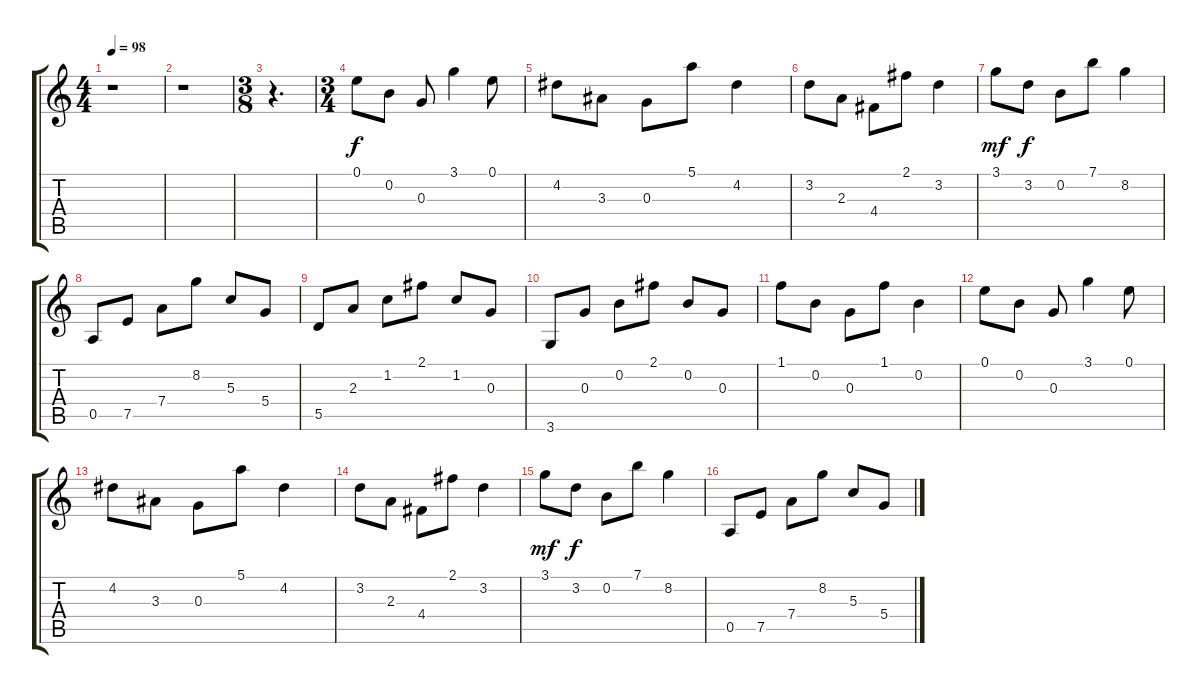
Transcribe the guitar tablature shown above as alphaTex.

\track "" {instrument electricguitarclean}
\staff {score tabs}
\tuning (E4 B3 G3 D3 A2 E2) {hide}
\ts (4 4)
\tempo 98
\clef g2
\ks c
r.1{dy f} |
r.1 |
\ts (3 8)
r.4{d} |
\ts (3 4)
0.1.8 0.2.8 0.3.8 3.1.4 0.1.8 |
4.2.8 3.3.8 0.3.8 5.1.8 4.2.4 |
3.2.8 2.3.8 4.4.8 2.1.8 3.2.4 |
3.1.8{dy mf} 3.2.8{dy f} 0.2.8 7.1.8 8.2.4 |
0.5.8 7.5.8 7.4.8 8.2.8 5.3.8 5.4.8 |
5.5.8 2.3.8 1.2.8 2.1.8 1.2.8 0.3.8 |
3.6.8 0.3.8 0.2.8 2.1.8 0.2.8 0.3.8 |
1.1.8 0.2.8 0.3.8 1.1.8 0.2.4 |
0.1.8 0.2.8 0.3.8 3.1.4 0.1.8 |
4.2.8 3.3.8 0.3.8 5.1.8 4.2.4 |
3.2.8 2.3.8 4.4.8 2.1.8 3.2.4 |
3.1.8{dy mf} 3.2.8{dy f} 0.2.8 7.1.8 8.2.4 |
0.5.8 7.5.8 7.4.8 8.2.8 5.3.8 5.4.8
